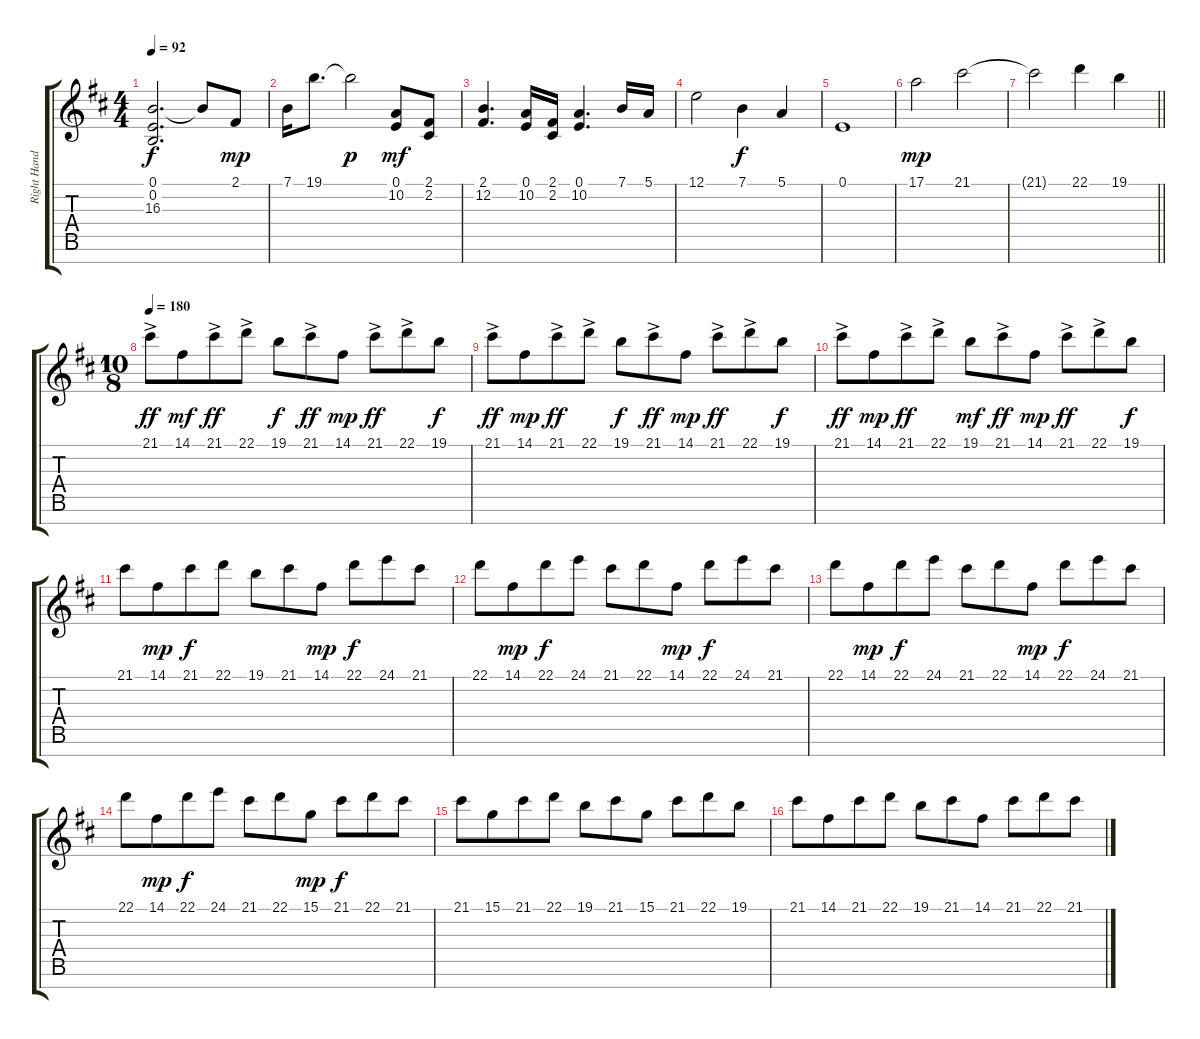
\track ("Right Hand" "Right Hand") {instrument acousticgrandpiano}
\staff {score tabs}
\tuning (E4 B3 G3 D3 A2 E2 B1) {hide}
\ts (4 4)
\tempo 92
\clef g2
\ks d
(0.1 0.2 16.3).2{d dy f} 16.3{t}.8 2.1.8{dy mp} |
7.1.16 19.1.8{d} 19.1{t}.2{dy p} (0.1 10.2).8{dy mf} (2.1 2.2).8 |
(2.1 12.2).4{d} (0.1 10.2).16 (2.1 2.2).16 (0.1 10.2).4{d} 7.1.16 5.1.16 |
12.1.2 7.1.4{dy f} 5.1.4 |
0.1.1 |
17.1.2{dy mp} 21.1.2 |
\barLineRight lightlight
21.1{t}.2 22.1.4 19.1.4 |
\ts (10 8)
\tempo 180
21.1{ac}.8{dy ff} 14.1.8{dy mf} 21.1{ac}.8{dy ff} 22.1{ac}.8 19.1.8{dy f} 21.1{ac}.8{dy ff} 14.1.8{dy mp} 21.1{ac}.8{dy ff} 22.1{ac}.8 19.1.8{dy f} |
21.1{ac}.8{dy ff} 14.1.8{dy mp} 21.1{ac}.8{dy ff} 22.1{ac}.8 19.1.8{dy f} 21.1{ac}.8{dy ff} 14.1.8{dy mp} 21.1{ac}.8{dy ff} 22.1{ac}.8 19.1.8{dy f} |
21.1{ac}.8{dy ff} 14.1.8{dy mp} 21.1{ac}.8{dy ff} 22.1{ac}.8 19.1.8{dy mf} 21.1{ac}.8{dy ff} 14.1.8{dy mp} 21.1{ac}.8{dy ff} 22.1{ac}.8 19.1.8{dy f} |
21.1.8 14.1.8{dy mp} 21.1.8{dy f} 22.1.8 19.1.8 21.1.8 14.1.8{dy mp} 22.1.8{dy f} 24.1.8 21.1.8 |
22.1.8 14.1.8{dy mp} 22.1.8{dy f} 24.1.8 21.1.8 22.1.8 14.1.8{dy mp} 22.1.8{dy f} 24.1.8 21.1.8 |
22.1.8 14.1.8{dy mp} 22.1.8{dy f} 24.1.8 21.1.8 22.1.8 14.1.8{dy mp} 22.1.8{dy f} 24.1.8 21.1.8 |
22.1.8 14.1.8{dy mp} 22.1.8{dy f} 24.1.8 21.1.8 22.1.8 15.1.8{dy mp} 21.1.8{dy f} 22.1.8 21.1.8 |
21.1.8 15.1.8 21.1.8 22.1.8 19.1.8 21.1.8 15.1.8 21.1.8 22.1.8 19.1.8 |
21.1.8 14.1.8 21.1.8 22.1.8 19.1.8 21.1.8 14.1.8 21.1.8 22.1.8 21.1.8
